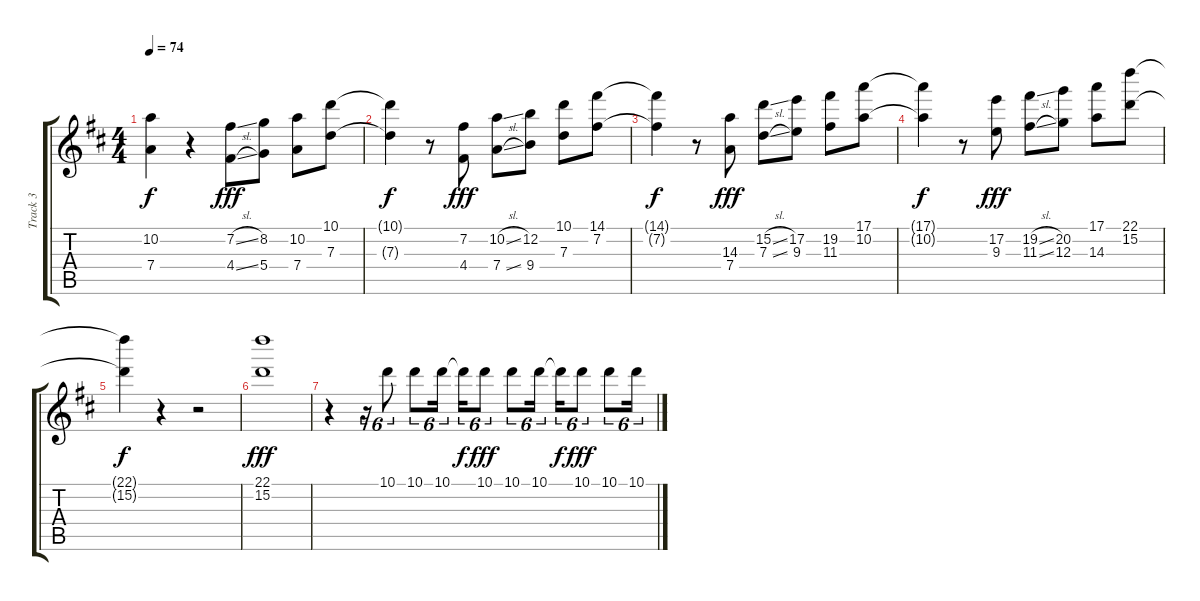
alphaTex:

\track ("Track 3" "Track 3") {instrument distortionguitar}
\staff {score tabs}
\tuning (E4 B3 G3 D3 A2 E2) {hide}
\ts (4 4)
\tempo 74
\clef g2
\ks d
(10.2{t} 7.4{t}).4{dy f} r.4 (7.2{sl} 4.4{sl}).8{dy fff} (8.2 5.4).8 (10.2 7.4).8 (10.1 7.3).8 |
(10.1{t} 7.3{t}).4{dy f} r.8 (7.2 4.4).8{dy fff} (10.2{sl} 7.4{sl}).8 (12.2 9.4).8 (10.1 7.3).8 (14.1 7.2).8 |
(14.1{t} 7.2{t}).4{dy f} r.8 (14.3 7.4).8{dy fff} (15.2{sl} 7.3{sl}).8 (17.2 9.3).8 (19.2 11.3).8 (17.1 10.2).8 |
(17.1{t} 10.2{t}).4{dy f} r.8 (17.2 9.3).8{dy fff} (19.2{sl} 11.3{sl}).8 (20.2 12.3).8 (17.1 14.3).8 (22.1 15.2).8 |
(22.1{t} 15.2{t}).4{dy f} r.4 r.2 |
(22.1 15.2).1{dy fff} |
r.4 r.16{tu (6 4)} 10.1.8{tu (6 4)} 10.1.8{tu (6 4)} 10.1.16{tu (6 4)} 10.1{t}.16{tu (6 4) dy f} 10.1.8{tu (6 4) dy fff} 10.1.8{tu (6 4)} 10.1.16{tu (6 4)} 10.1{t}.16{tu (6 4) dy f} 10.1.8{tu (6 4) dy fff} 10.1.8{tu (6 4)} 10.1.16{tu (6 4)}
